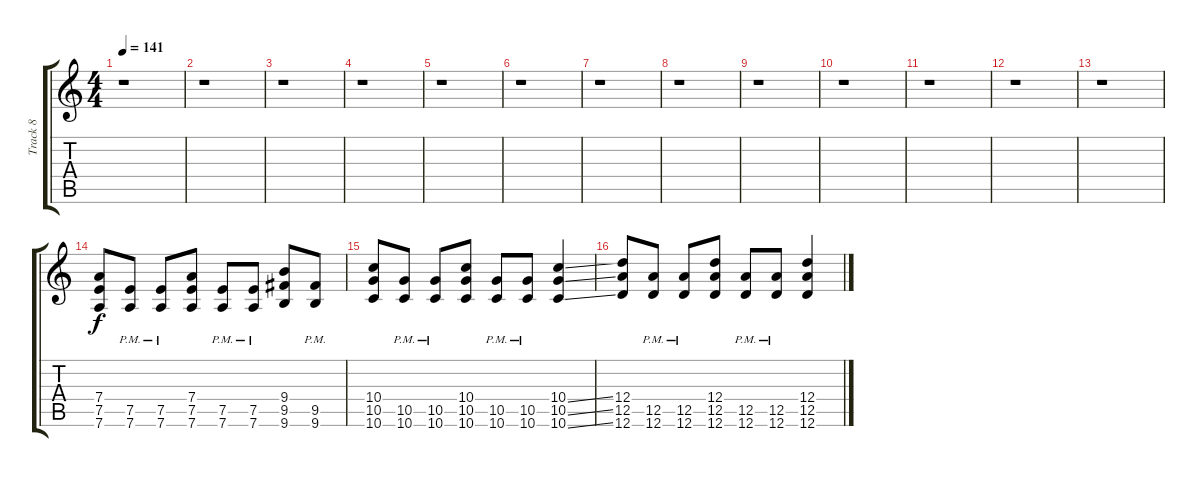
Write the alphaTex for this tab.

\track ("Track 8" "Track 8") {instrument distortionguitar}
\staff {score tabs}
\tuning (E4 B3 G3 D3 A2 D2) {hide}
\ts (4 4)
\tempo 141
\clef g2
\ks c
r.1{dy f} |
r.1 |
r.1 |
r.1 |
r.1 |
r.1 |
r.1 |
r.1 |
r.1 |
r.1 |
r.1 |
r.1 |
r.1 |
(7.4 7.5 7.6).8 (7.5{pm} 7.6{pm}).8 (7.5{pm} 7.6{pm}).8 (7.4 7.5 7.6).8 (7.5{pm} 7.6{pm}).8 (7.5{pm} 7.6{pm}).8 (9.4 9.5 9.6).8 (9.5{pm} 9.6{pm}).8 |
(10.4 10.5 10.6).8 (10.5{pm} 10.6{pm}).8 (10.5{pm} 10.6{pm}).8 (10.4 10.5 10.6).8 (10.5{pm} 10.6{pm}).8 (10.5{pm} 10.6{pm}).8 (10.4{ss} 10.5{ss} 10.6{ss}).4 |
(12.4 12.5 12.6).8 (12.5{pm} 12.6{pm}).8 (12.5{pm} 12.6{pm}).8 (12.4 12.5 12.6).8 (12.5{pm} 12.6{pm}).8 (12.5{pm} 12.6{pm}).8 (12.4{ss} 12.5{ss} 12.6{ss}).4
